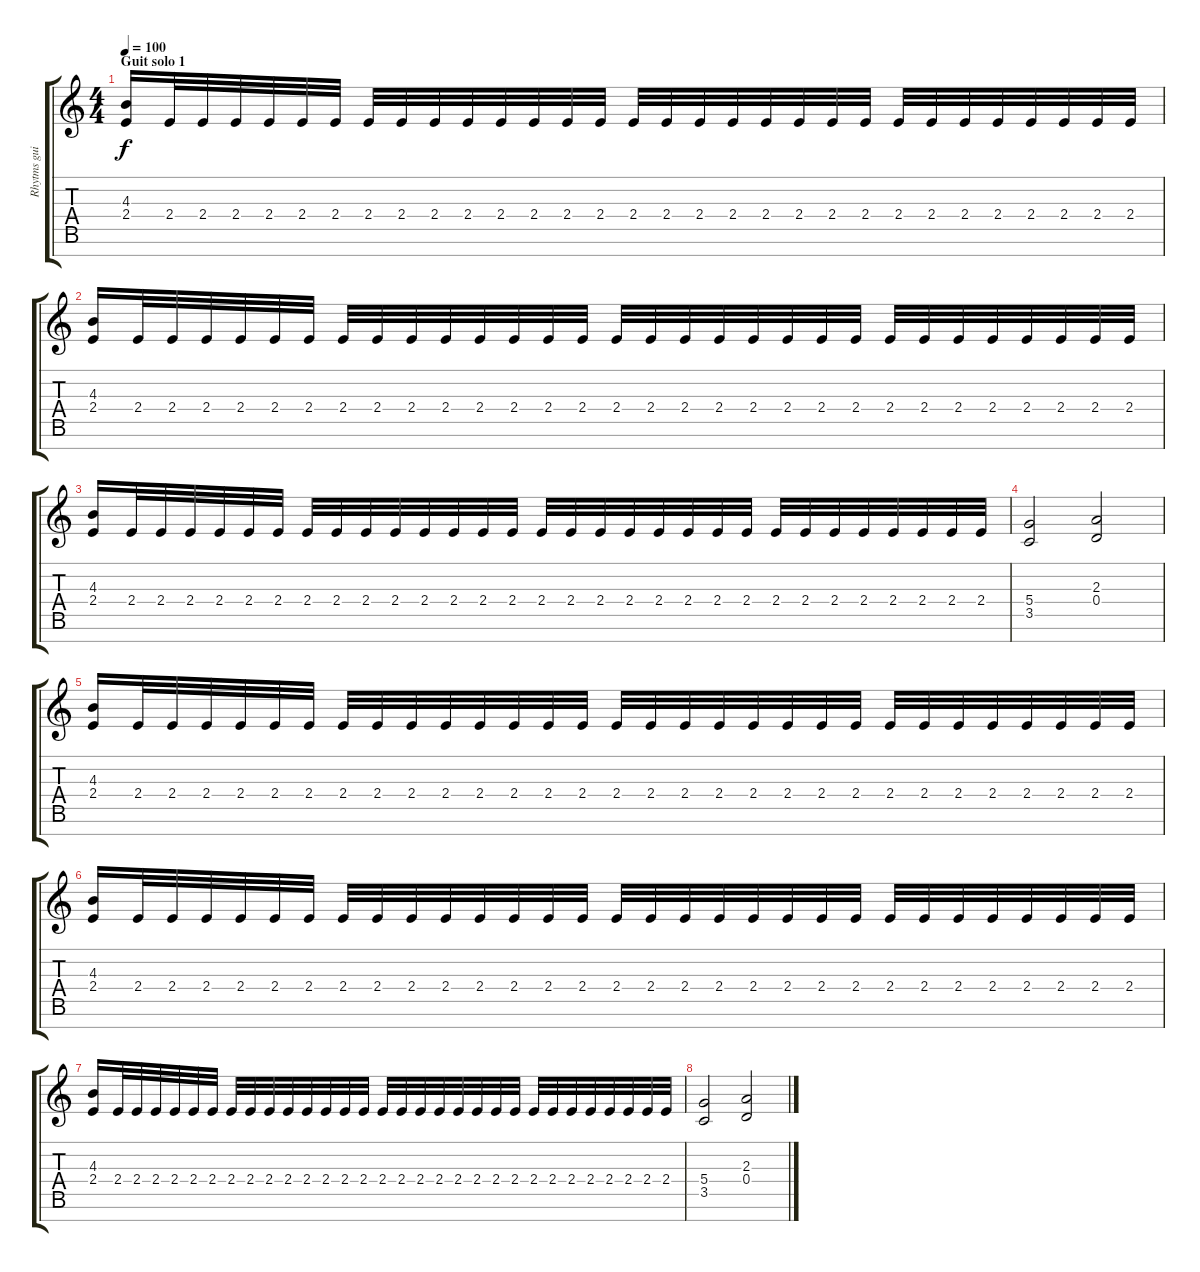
\track ("Rhytms guit 2" "Rhytms gui") {instrument distortionguitar}
\staff {score tabs}
\tuning (E4 B3 G3 D3 A2 E2 B1) {hide}
\ts (4 4)
\section ("" "Guit solo 1")
\tempo 100
\clef g2
\ks c
(4.3 2.4).16{dy f} 2.4.32 2.4.32 2.4.32 2.4.32 2.4.32 2.4.32 2.4.32 2.4.32 2.4.32 2.4.32 2.4.32 2.4.32 2.4.32 2.4.32 2.4.32 2.4.32 2.4.32 2.4.32 2.4.32 2.4.32 2.4.32 2.4.32 2.4.32 2.4.32 2.4.32 2.4.32 2.4.32 2.4.32 2.4.32 2.4.32 |
(4.3 2.4).16 2.4.32 2.4.32 2.4.32 2.4.32 2.4.32 2.4.32 2.4.32 2.4.32 2.4.32 2.4.32 2.4.32 2.4.32 2.4.32 2.4.32 2.4.32 2.4.32 2.4.32 2.4.32 2.4.32 2.4.32 2.4.32 2.4.32 2.4.32 2.4.32 2.4.32 2.4.32 2.4.32 2.4.32 2.4.32 2.4.32 |
(4.3 2.4).16 2.4.32 2.4.32 2.4.32 2.4.32 2.4.32 2.4.32 2.4.32 2.4.32 2.4.32 2.4.32 2.4.32 2.4.32 2.4.32 2.4.32 2.4.32 2.4.32 2.4.32 2.4.32 2.4.32 2.4.32 2.4.32 2.4.32 2.4.32 2.4.32 2.4.32 2.4.32 2.4.32 2.4.32 2.4.32 2.4.32 |
(5.4 3.5).2 (2.3 0.4).2 |
(4.3 2.4).16 2.4.32 2.4.32 2.4.32 2.4.32 2.4.32 2.4.32 2.4.32 2.4.32 2.4.32 2.4.32 2.4.32 2.4.32 2.4.32 2.4.32 2.4.32 2.4.32 2.4.32 2.4.32 2.4.32 2.4.32 2.4.32 2.4.32 2.4.32 2.4.32 2.4.32 2.4.32 2.4.32 2.4.32 2.4.32 2.4.32 |
(4.3 2.4).16 2.4.32 2.4.32 2.4.32 2.4.32 2.4.32 2.4.32 2.4.32 2.4.32 2.4.32 2.4.32 2.4.32 2.4.32 2.4.32 2.4.32 2.4.32 2.4.32 2.4.32 2.4.32 2.4.32 2.4.32 2.4.32 2.4.32 2.4.32 2.4.32 2.4.32 2.4.32 2.4.32 2.4.32 2.4.32 2.4.32 |
(4.3 2.4).16 2.4.32 2.4.32 2.4.32 2.4.32 2.4.32 2.4.32 2.4.32 2.4.32 2.4.32 2.4.32 2.4.32 2.4.32 2.4.32 2.4.32 2.4.32 2.4.32 2.4.32 2.4.32 2.4.32 2.4.32 2.4.32 2.4.32 2.4.32 2.4.32 2.4.32 2.4.32 2.4.32 2.4.32 2.4.32 2.4.32 |
(5.4 3.5).2 (2.3 0.4).2
